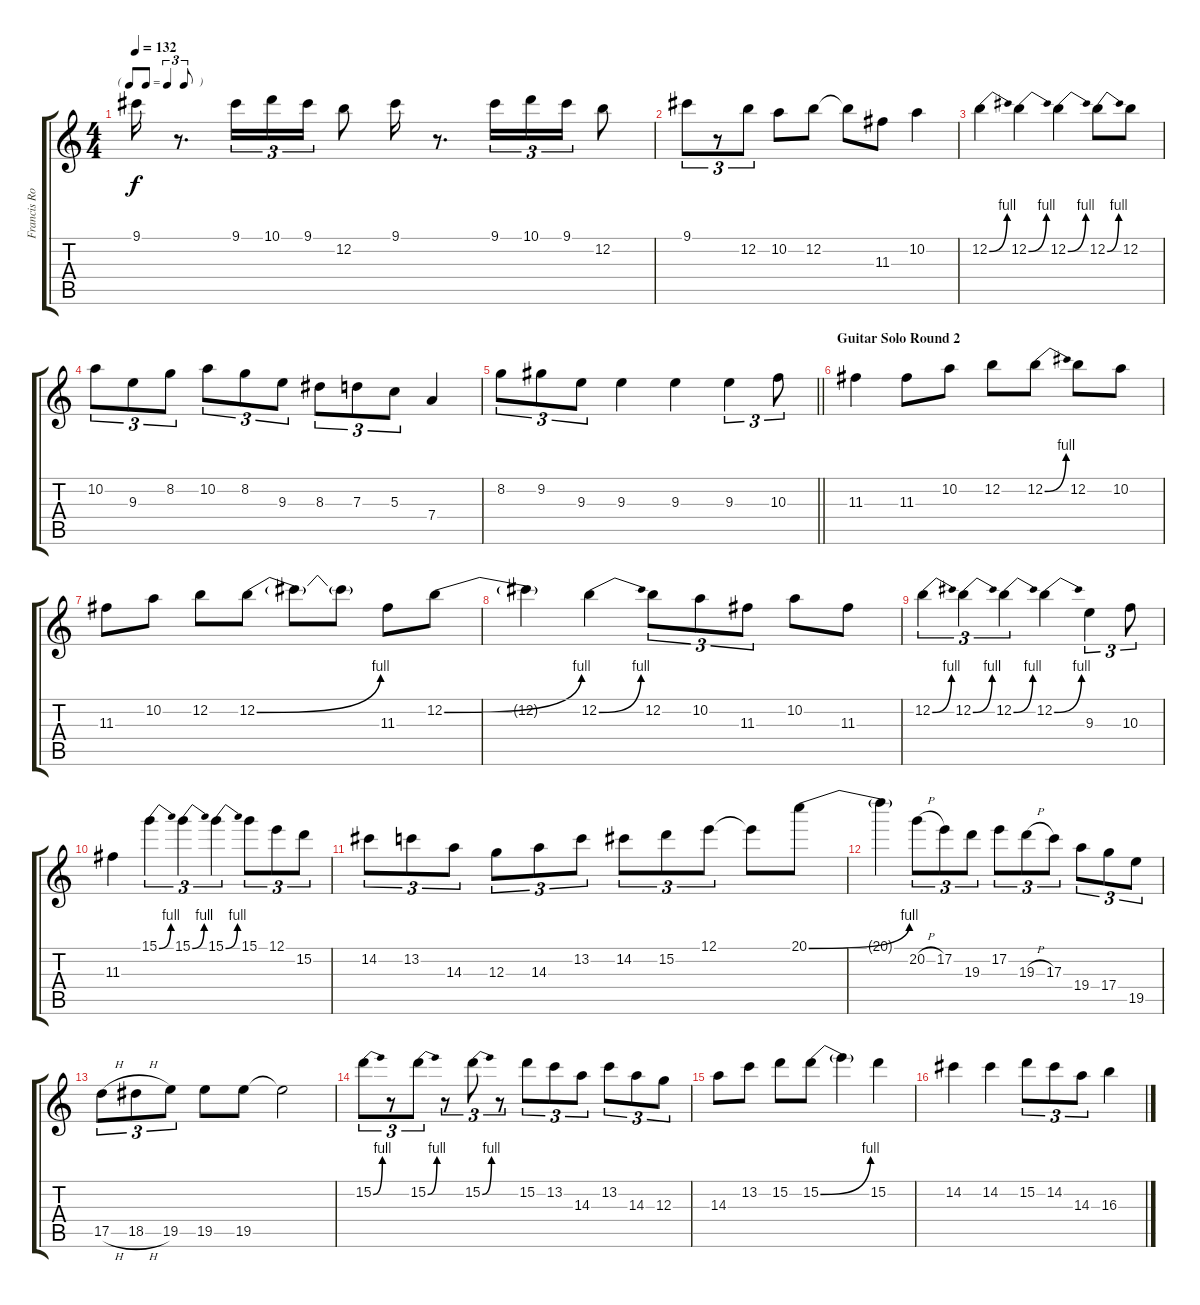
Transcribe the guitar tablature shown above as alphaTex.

\track ("Francis Rossi" "Francis Ro") {instrument overdrivenguitar}
\staff {score tabs}
\tuning (E4 B3 G3 D3 A2 E2) {hide}
\ts (4 4)
\tf triplet8th
\tempo 132
\clef g2
\ks c
9.1.16{dy f} r.8{d} 9.1.16{tu (3 2)} 10.1.16{tu (3 2)} 9.1.16{tu (3 2)} 12.2.8 9.1.16 r.8{d} 9.1.16{tu (3 2)} 10.1.16{tu (3 2)} 9.1.16{tu (3 2)} 12.2.8 |
9.1.8{tu (3 2)} r.8{tu (3 2)} 12.2.8{tu (3 2)} 10.2.8 12.2.8 12.2{t}.8 11.3.8 10.2.4 |
12.2{be (bend 0 0 60 4)}.4 12.2{be (bend 0 0 60 4)}.4 12.2{be (bend 0 0 60 4)}.4 12.2{be (bend 0 0 60 4)}.8 12.2.8 |
10.2.8{tu (3 2)} 9.3.8{tu (3 2)} 8.2.8{tu (3 2)} 10.2.8{tu (3 2)} 8.2.8{tu (3 2)} 9.3.8{tu (3 2)} 8.3.8{tu (3 2)} 7.3.8{tu (3 2)} 5.3.8{tu (3 2)} 7.4.4 |
\barLineRight lightlight
8.2.8{tu (3 2)} 9.2.8{tu (3 2)} 9.3.8{tu (3 2)} 9.3.4 9.3.4 9.3.4{tu (3 2)} 10.3.8{tu (3 2)} |
\section ("" "Guitar Solo Round 2")
11.3.4 11.3.8 10.2.8 12.2.8 12.2{be (bend 0 0 60 4)}.8 12.2.8 10.2.8 |
11.3.8 10.2.8 12.2.8 12.2{be (bend 0 0 60 4)}.8 12.2{t}.8 12.2{t}.8 11.3.8 12.2{be (bend 0 0 60 4)}.8 |
12.2{t}.4 12.2{be (bend 0 0 60 4)}.4 12.2.8{tu (3 2)} 10.2.8{tu (3 2)} 11.3.8{tu (3 2)} 10.2.8 11.3.8 |
12.2{be (bend 0 0 60 4)}.4{tu (3 2)} 12.2{be (bend 0 0 60 4)}.4{tu (3 2)} 12.2{be (bend 0 0 60 4)}.4{tu (3 2)} 12.2{be (bend 0 0 60 4)}.4 9.3.4{tu (3 2)} 10.3.8{tu (3 2)} |
11.3.4 15.1{be (bend 0 0 60 4)}.4{tu (3 2)} 15.1{be (bend 0 0 60 4)}.4{tu (3 2)} 15.1{be (bend 0 0 60 4)}.4{tu (3 2)} 15.1.8{tu (3 2)} 12.1.8{tu (3 2)} 15.2.8{tu (3 2)} |
14.2.8{tu (3 2)} 13.2.8{tu (3 2)} 14.3.8{tu (3 2)} 12.3.8{tu (3 2)} 14.3.8{tu (3 2)} 13.2.8{tu (3 2)} 14.2.8{tu (3 2)} 15.2.8{tu (3 2)} 12.1.8{tu (3 2)} 12.1{t}.8 20.1{be (bend 0 0 60 4)}.8 |
20.1{t}.4 20.2{h}.8{tu (3 2)} 17.2.8{tu (3 2)} 19.3.8{tu (3 2)} 17.2.8{tu (3 2)} 19.3{h}.8{tu (3 2)} 17.3.8{tu (3 2)} 19.4.8{tu (3 2)} 17.4.8{tu (3 2)} 19.5.8{tu (3 2)} |
17.5{h}.8{tu (3 2)} 18.5{h}.8{tu (3 2)} 19.5.8{tu (3 2)} 19.5.8 19.5.8 19.5{t}.2 |
15.2{be (bend 0 0 60 4)}.8{tu (3 2)} r.8{tu (3 2)} 15.2{be (bend 0 0 60 4)}.8{tu (3 2)} r.8{tu (3 2)} 15.2{be (bend 0 0 60 4)}.8{tu (3 2)} r.8{tu (3 2)} 15.2.8{tu (3 2)} 13.2.8{tu (3 2)} 14.3.8{tu (3 2)} 13.2.8{tu (3 2)} 14.3.8{tu (3 2)} 12.3.8{tu (3 2)} |
14.3.8 13.2.8 15.2.8 15.2{be (bend 0 0 60 4)}.8 15.2{t}.4 15.2.4 |
14.2.4 14.2.4 15.2.8{tu (3 2)} 14.2.8{tu (3 2)} 14.3.8{tu (3 2)} 16.3.4
